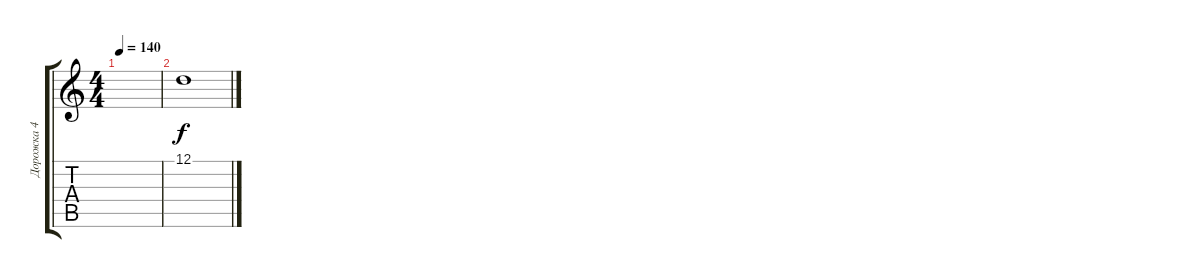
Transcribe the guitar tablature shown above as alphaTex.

\track ("Дорожка 4" "Дорожка 4") {instrument musicbox}
\staff {score tabs}
\tuning (D4 A3 F3 C3 G2 D2) {hide}
\ts (4 4)
\tempo 140
\clef g2
\ks c
|
12.1.1
